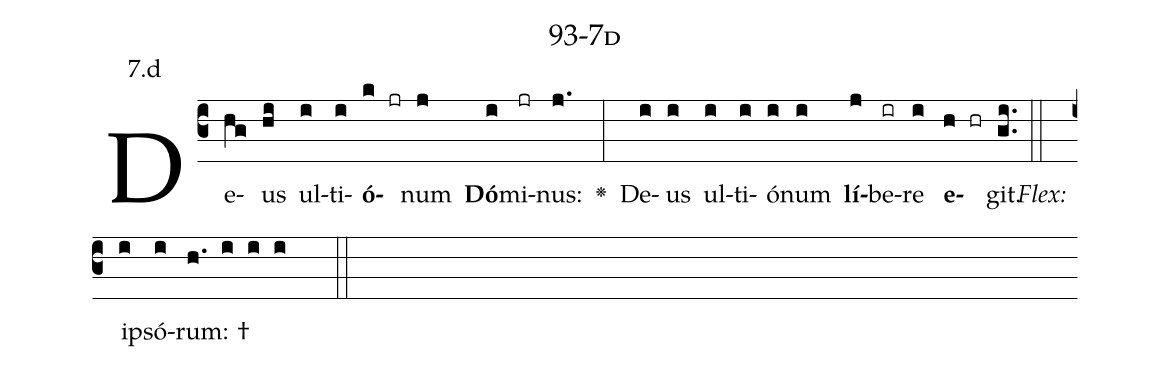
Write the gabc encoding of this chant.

name: 93-7d;
annotation: 7.d;
%%
(c3)De(hg)us(hi) ul(i)ti(i)<b>ó</b>(k jr)num(j) <b>Dó</b>(i)mi(jr)nus:(j.) <v>\greheightstar</v>(:) De(i)us(i) ul(i)ti(i)ó(i)num(i) <b>lí</b>(j)be(ir)re(i) <b>e</b>(h hr)git.(gi..) (::)
<i>Flex:</i>()  ip(i)só(i)rum: †(h. i i i  ::)

%E(i) u(i) o(j) u(i) a(h) e.(gi..) (::)
